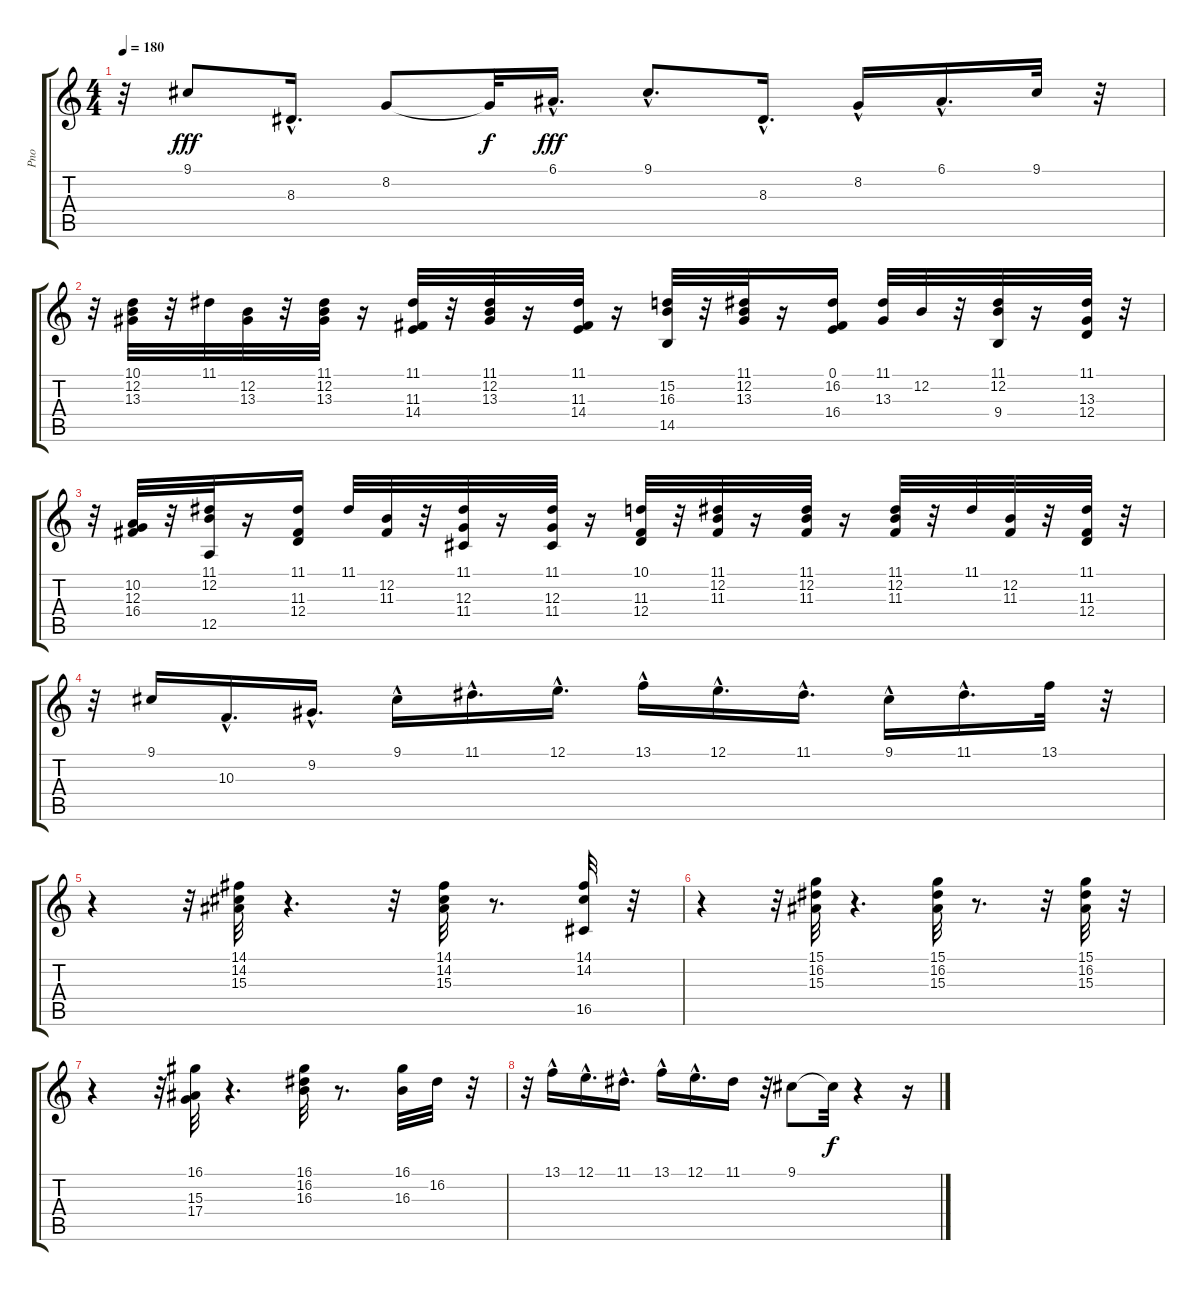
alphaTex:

\track ("Pno" "Pno") {instrument acousticgrandpiano}
\staff {score tabs}
\tuning (E4 B3 G3 D3 A2 E2) {hide}
\ts (4 4)
\tempo 180
\clef g2
\ks c
r.32{dy fff} 9.1.8 8.3{hac}.16{d} 8.2.8 8.2{t}.32{dy f} 6.1{hac}.16{d dy fff} 9.1{hac}.8{d} 8.3{hac}.16{d} 8.2{hac}.16 6.1{hac}.16{d} 9.1.32 r.32 |
r.32 (10.1 12.2 13.3).32 r.32 11.1.32 (12.2 13.3).32 r.32 (11.1 12.2 13.3).32 r.16 (11.1 11.3 14.4).32 r.32 (11.1 12.2 13.3).32 r.16 (11.1 11.3 14.4).32 r.16 (15.2 16.3 14.5).32 r.32 (11.1 12.2 13.3).32 r.16 (0.1 16.2 16.4).16 (11.1 13.3).32 12.2.32 r.32 (11.1 12.2 9.4).32 r.16 (11.1 13.3 12.4).32 r.32 |
r.32 (10.2 12.3 16.4).32 r.32 (11.1 12.2 12.5).32 r.16 (11.1 11.3 12.4).16 11.1.32 (12.2 11.3).32 r.32 (11.1 12.3 11.4).32 r.16 (11.1 12.3 11.4).32 r.16 (10.1 11.3 12.4).32 r.32 (11.1 12.2 11.3).32 r.16 (11.1 12.2 11.3).32 r.16 (11.1 12.2 11.3).32 r.32 11.1.32 (12.2 11.3).32 r.32 (11.1 11.3 12.4).32 r.32 |
r.32 9.1.16 10.3{hac}.16{d} 9.2{hac}.16{d} 9.1{hac}.16 11.1{hac}.16{d} 12.1{hac}.16{d} 13.1{hac}.16 12.1{hac}.16{d} 11.1{hac}.16{d} 9.1{hac}.16 11.1{hac}.16{d} 13.1.32 r.32 |
r.4 r.32 (14.1 14.2 15.3).32 r.4{d} r.32 (14.1 14.2 15.3).32 r.8{d} (14.1 14.2 16.5).32 r.32 |
r.4 r.32 (15.1 16.2 15.3).32 r.4{d} (15.1 16.2 15.3).32 r.8{d} r.32 (15.1 16.2 15.3).32 r.32 |
r.4 r.32 (16.1 15.3 17.4).32 r.4{d} (16.1 16.2 16.3).32 r.8{d} (16.1 16.3).32 16.2.32 r.32 |
r.32 13.1{hac}.16 12.1{hac}.16{d} 11.1{hac}.16{d} 13.1{hac}.16 12.1{hac}.16{d} 11.1.16 r.32 9.1.8 9.1{t}.32{dy f} r.4 r.16
